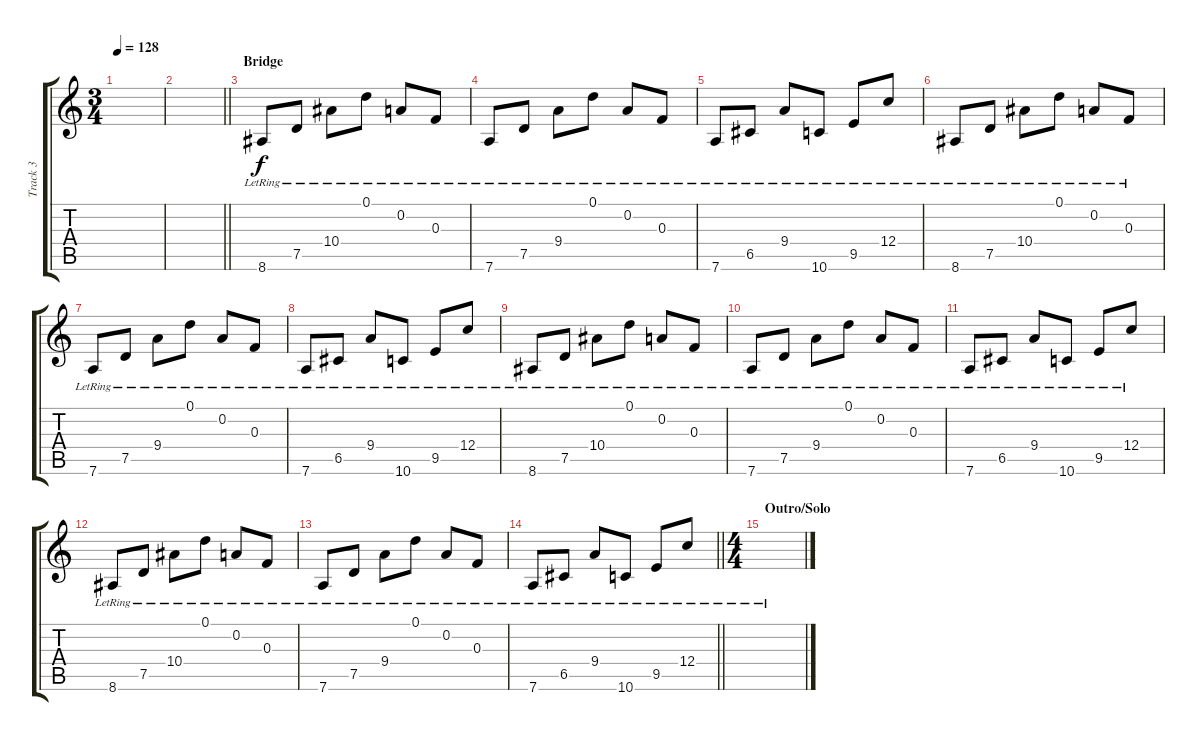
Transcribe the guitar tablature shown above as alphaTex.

\track ("Track 3" "Track 3") {instrument distortionguitar}
\staff {score tabs}
\tuning (D4 A3 F3 C3 G2 D2) {hide}
\ts (3 4)
\tempo 128
\clef g2
\ks c
|
\barLineRight lightlight
|
\section ("" "Bridge")
8.6{lr}.8{instrument acousticguitarsteel} 7.5{lr}.8 10.4{lr}.8 0.1{lr}.8 0.2{lr}.8 0.3{lr}.8 |
7.6{lr}.8 7.5{lr}.8 9.4{lr}.8 0.1{lr}.8 0.2{lr}.8 0.3{lr}.8 |
7.6{lr}.8 6.5{lr}.8 9.4{lr}.8 10.6{lr}.8 9.5{lr}.8 12.4{lr}.8 |
8.6{lr}.8 7.5{lr}.8 10.4{lr}.8 0.1{lr}.8 0.2{lr}.8 0.3{lr}.8 |
7.6{lr}.8 7.5{lr}.8 9.4{lr}.8 0.1{lr}.8 0.2{lr}.8 0.3{lr}.8 |
7.6{lr}.8 6.5{lr}.8 9.4{lr}.8 10.6{lr}.8 9.5{lr}.8 12.4{lr}.8 |
8.6{lr}.8 7.5{lr}.8 10.4{lr}.8 0.1{lr}.8 0.2{lr}.8 0.3{lr}.8 |
7.6{lr}.8 7.5{lr}.8 9.4{lr}.8 0.1{lr}.8 0.2{lr}.8 0.3{lr}.8 |
7.6{lr}.8 6.5{lr}.8 9.4{lr}.8 10.6{lr}.8 9.5{lr}.8 12.4{lr}.8 |
8.6{lr}.8 7.5{lr}.8 10.4{lr}.8 0.1{lr}.8 0.2{lr}.8 0.3{lr}.8 |
7.6{lr}.8 7.5{lr}.8 9.4{lr}.8 0.1{lr}.8 0.2{lr}.8 0.3{lr}.8 |
\barLineRight lightlight
7.6{lr}.8 6.5{lr}.8 9.4{lr}.8 10.6{lr}.8 9.5{lr}.8 12.4{lr}.8 |
\ts (4 4)
\section ("" "Outro/Solo")
